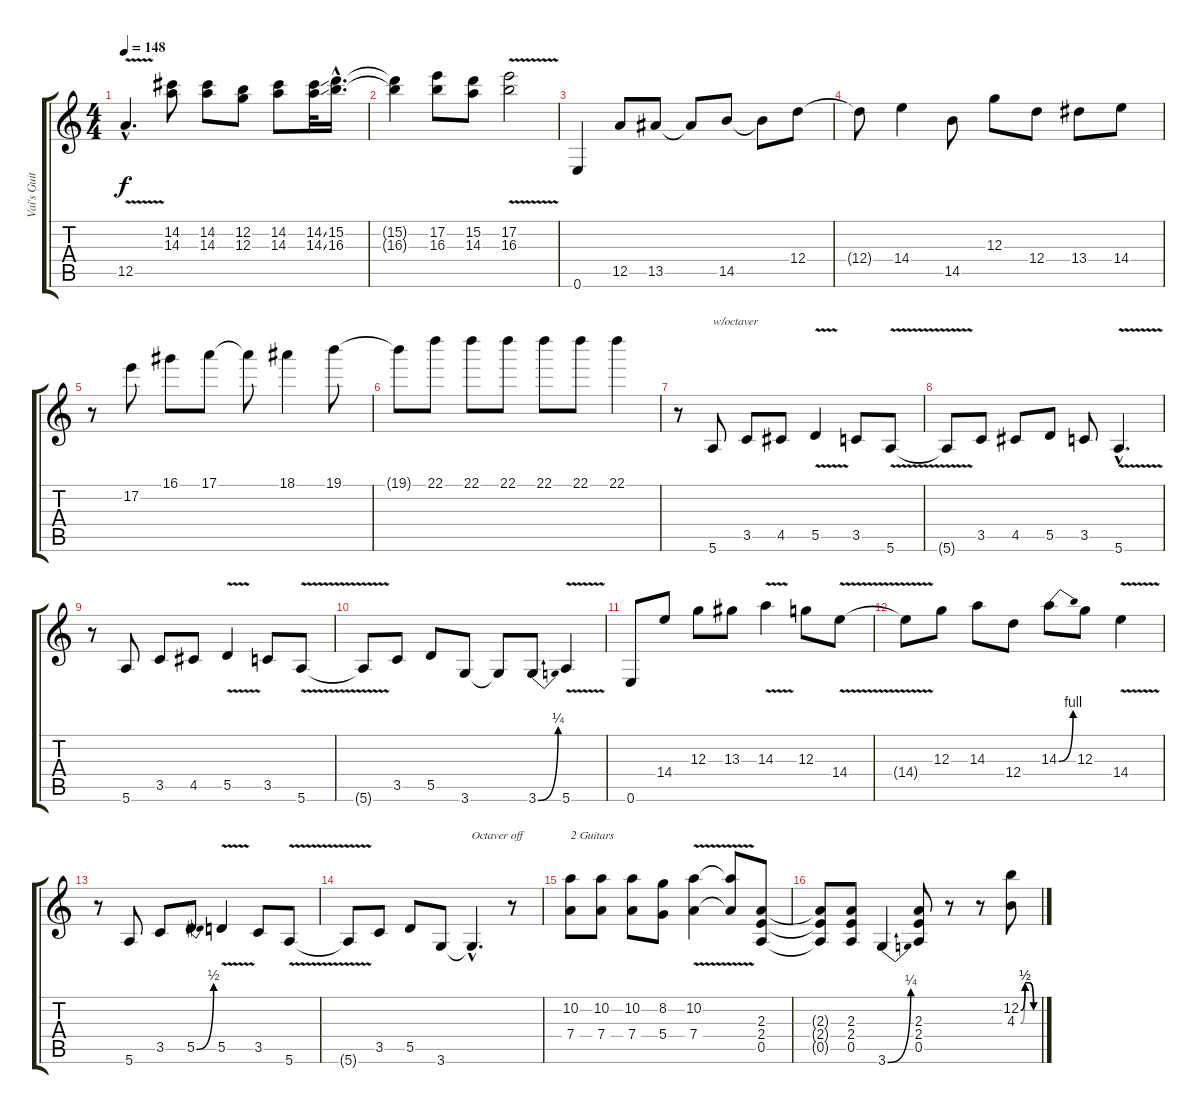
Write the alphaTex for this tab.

\track ("Vai's Guitar 1" "Vai's Guit") {instrument distortionguitar}
\staff {score tabs}
\tuning (E4 B3 G3 D3 A2 E2) {hide}
\ts (4 4)
\tempo 148
\clef g2
\ks c
12.5{v hac}.4{d dy f} (14.2 14.3).8 (14.2 14.3).8 (12.2 12.3).8 (14.2 14.3).8 (14.2{ss} 14.3{ss}).32 (15.2{hac} 16.3{hac}).16{d} |
(15.2{t} 16.3{t}).4 (17.2 16.3).8 (15.2 14.3).8 (17.2{v} 16.3{v}).2 |
0.6.4 12.5.8 13.5.8 13.5{t}.8 14.5.8 14.5{t}.8 12.4.8 |
12.4{t}.8 14.4.4 14.5.8 12.3.8 12.4.8 13.4.8 14.4.8 |
r.8 17.2.8 16.1.8 17.1.8 17.1{t}.8 18.1.4 19.1.8 |
19.1{t}.8 22.1.8 22.1.8 22.1.8 22.1.8 22.1.8 22.1.4 |
r.8 5.6.8{txt "w/octaver"} 3.5.8 4.5.8 5.5{v}.4 3.5.8 5.6{v}.8 |
5.6{t}.8 3.5.8 4.5.8 5.5.8 3.5.8 5.6{v hac}.4{d} |
r.8 5.6.8 3.5.8 4.5.8 5.5{v}.4 3.5.8 5.6{v}.8 |
5.6{t}.8 3.5.8 5.5.8 3.6.8 3.6{t}.8 3.6{be (bend 0 0 60 1)}.8 5.6{v}.4 |
0.6.8 14.4.8 12.3.8 13.3.8 14.3{v}.4 12.3.8 14.4{v}.8 |
14.4{t}.8 12.3.8 14.3.8 12.4.8 14.3{be (bend 0 0 60 4)}.8 12.3.8 14.4{v}.4 |
r.8 5.6.8 3.5.8 5.5{be (bend 0 0 60 2)}.8 5.5{v}.4 3.5.8 5.6{v}.8 |
5.6{t}.8 3.5.8 5.5.8 3.6.8 3.6{hac t}.4{d txt "Octaver off"} r.8 |
(10.2 7.4).8{txt "2 Guitars"} (10.2 7.4).8 (10.2 7.4).8 (8.2 5.4).8 (10.2{v} 7.4{v}).4 (10.2{t} 7.4{t}).8 (2.3 2.4 0.5).8 |
(2.3{t} 2.4{t} 0.5{t}).8 (2.3 2.4 0.5).8 3.6{be (bend 0 0 60 1)}.4 (2.3 2.4 0.5).8 r.8 r.8 (12.2{be (custom 0 0 15 2 30 2 45 0 60 0)} 4.3{be (custom 0 0 15 2 30 2 45 0 60 0)}).8
